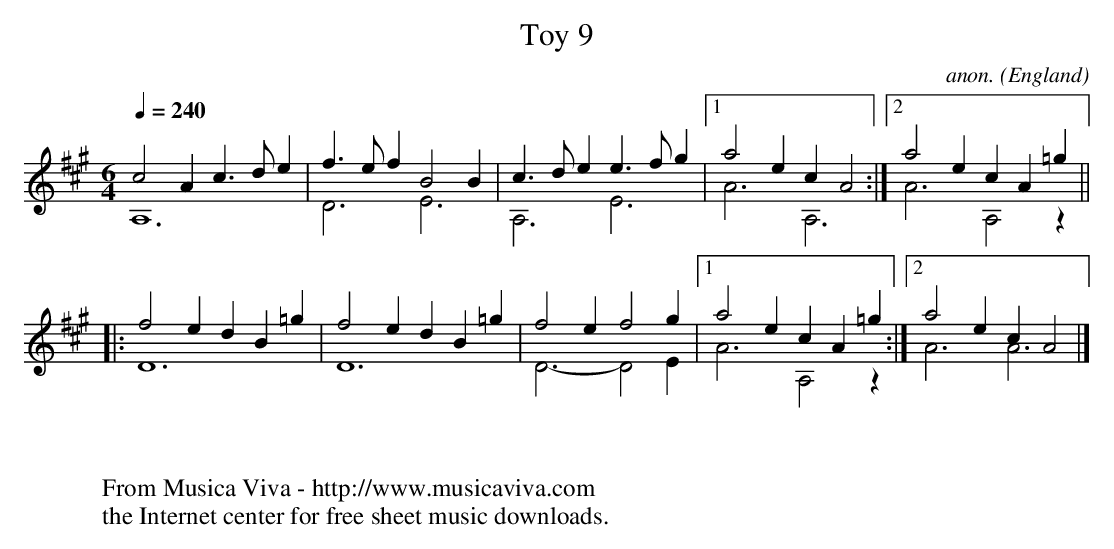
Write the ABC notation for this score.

X:1
T:Toy 9
C:anon.
O:England
V:1 Program 1 24 up %Classical guitar
V:2 Program 1 24 merge down %Classical guitar
M:6/4
L:1/4
Q:1/4=240
K:A -8va
V:1
c2A c>de|f>ef B2B|c>de e>fg|[1a2e cA2:|[2a2e cA=g||
V:2
A,6|D3 E3|A,3 E3|[1A3 A,3:|[2A3 A,2z||
V:1
|:f2e dB=g|f2e dB=g|f2e f2g|[1a2e cA=g:|[2a2e cA2|]
V:2
|:D6|D6|D3- D2E|[1A3 A,2 z:|[2A3 A3|]
W:
W:
W:  From Musica Viva - http://www.musicaviva.com
W:  the Internet center for free sheet music downloads.
